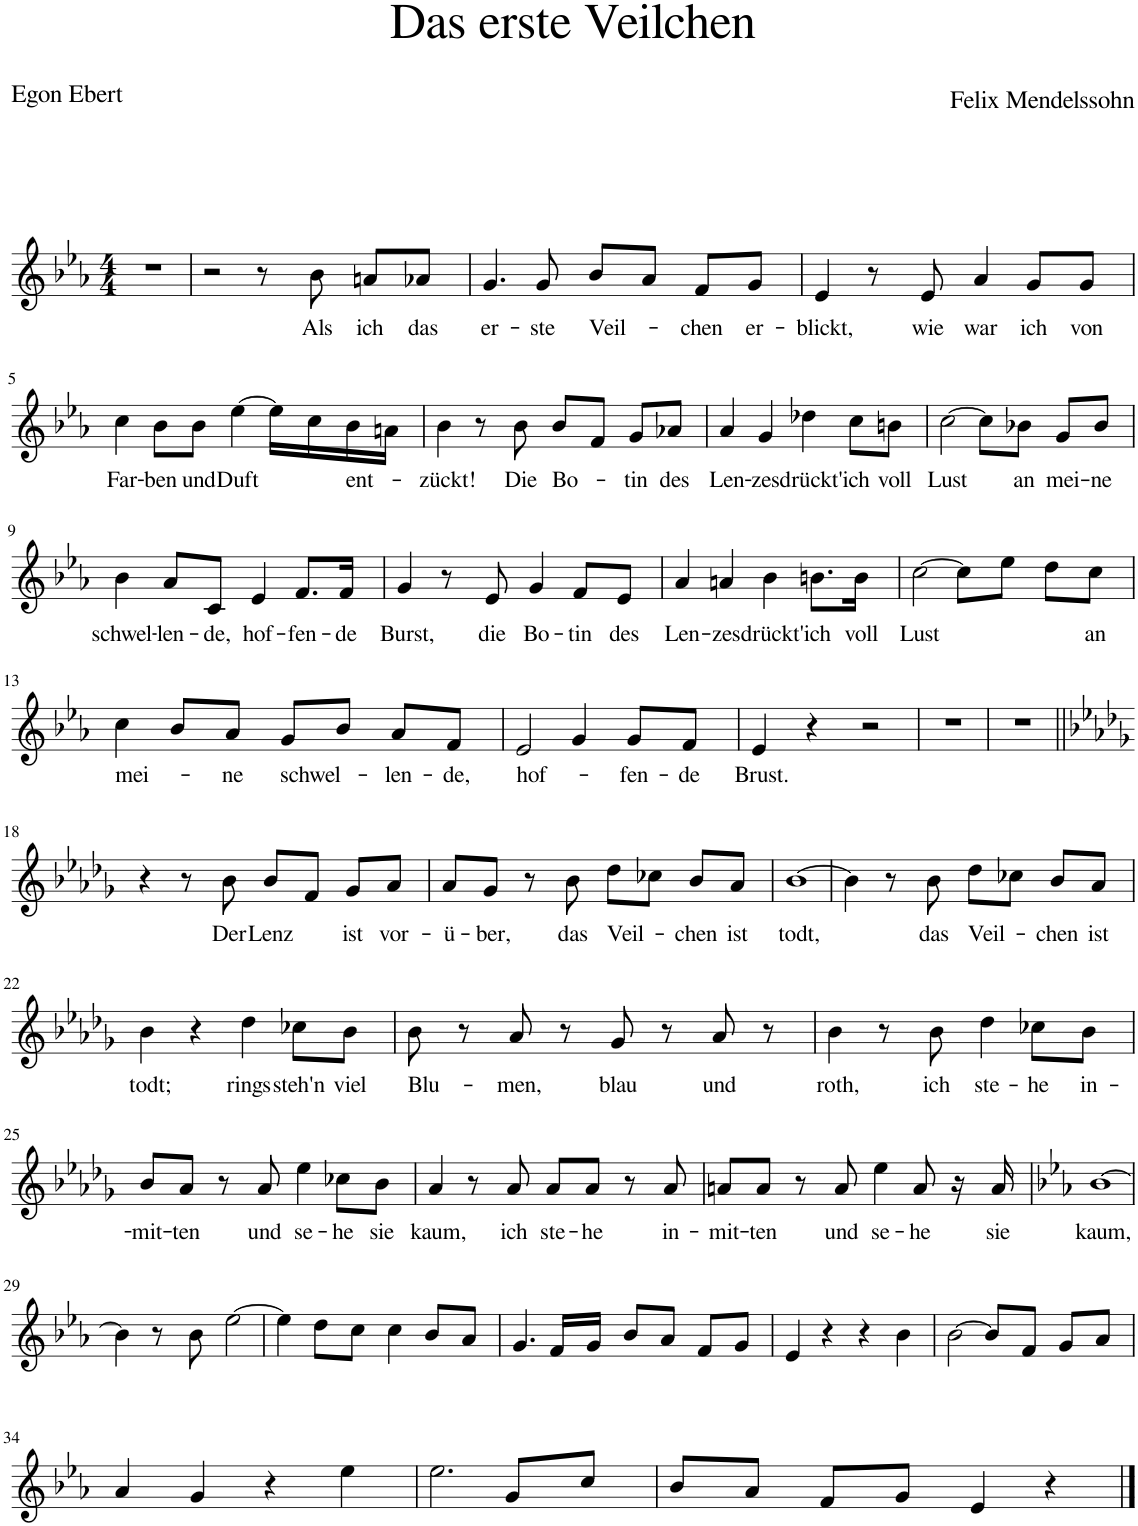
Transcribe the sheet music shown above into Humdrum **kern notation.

**kern	**text
*part1	*part1
*staff1	*staff1
*I"Piano	*
*I'Pno	*
*clefG2	*
*k[b-e-a-]	*
*M4/4	*
=1	=1
1r	.
=2	=2
2r	.
8r	.
!	!LO:LY:b
8b-\	Als
!	!LO:LY:b
8an/L	ich
!	!LO:LY:b
8a-X/J	das
=3	=3
!	!LO:LY:b
4.g/	er-
!	!LO:LY:b
8g/	-ste
!	!LO:LY:b
8b-/L	Veil-
8a-/J	.
!	!LO:LY:b
8f/L	-chen
!	!LO:LY:b
8g/J	er-
=4	=4
!	!LO:LY:b
4e-/	-blickt,
8r	.
!	!LO:LY:b
8e-/	wie
!	!LO:LY:b
4a-/	war
!	!LO:LY:b
8g/L	ich
!	!LO:LY:b
8g/J	von
!!LO:LB:g=z
=5	=5
!	!LO:LY:b
4cc\	Far-
!	!LO:LY:b
8b-\L	-ben
!	!LO:LY:b
8b-\J	und
!	!LO:LY:b
[4ee-\	Duft
16ee-\LL]	.
16cc\	.
!	!LO:LY:b
16b-\	ent-
16an\JJ	.
=6	=6
!	!LO:LY:b
4b-\	-zückt!
8r	.
!	!LO:LY:b
8b-\	Die
!	!LO:LY:b
8b-/L	Bo-
8f/J	.
!	!LO:LY:b
8g/L	-tin
!	!LO:LY:b
8a-X/J	des
=7	=7
!	!LO:LY:b
4a-/	Len-
!	!LO:LY:b
4g/	-zes
!	!LO:LY:b
4dd-X\	drückt'
!	!LO:LY:b
8cc\L	ich
!	!LO:LY:b
8bn\J	voll
=8	=8
!	!LO:LY:b
[2cc\	Lust
8cc\L]	.
!	!LO:LY:b
8b-X\J	an
!	!LO:LY:b
8g/L	mei-
!	!LO:LY:b
8b-/J	-ne
!!LO:LB:g=z
=9	=9
!	!LO:LY:b
4b-\	schwel-
!	!LO:LY:b
8a-/L	-len-
!	!LO:LY:b
8c/J	-de,
!	!LO:LY:b
4e-/	hof-
!	!LO:LY:b
8.f/L	-fen-
!	!LO:LY:b
16f/Jk	-de
=10	=10
!	!LO:LY:b
4g/	Burst,
8r	.
!	!LO:LY:b
8e-/	die
!	!LO:LY:b
4g/	Bo-
!	!LO:LY:b
8f/L	-tin
!	!LO:LY:b
8e-/J	des
=11	=11
!	!LO:LY:b
4a-/	Len-
!	!LO:LY:b
4an/	-zes
!	!LO:LY:b
4b-\	drückt'
!	!LO:LY:b
8.bn\L	ich
!	!LO:LY:b
16b\Jk	voll
=12	=12
!	!LO:LY:b
[2cc\	Lust
8cc\L]	.
8ee-\J	.
8dd\L	.
!	!LO:LY:b
8cc\J	an
!!LO:LB:g=z
=13	=13
!	!LO:LY:b
4cc\	mei-
8b-/L	.
!	!LO:LY:b
8a-/J	-ne
!	!LO:LY:b
8g/L	schwel-
8b-/J	.
!	!LO:LY:b
8a-/L	-len-
!	!LO:LY:b
8f/J	-de,
=14	=14
!	!LO:LY:b
2e-/	hof-
4g/	.
!	!LO:LY:b
8g/L	-fen-
!	!LO:LY:b
8f/J	-de
=15	=15
!	!LO:LY:b
4e-/	Brust.
4r	.
2r	.
=16	=16
1r	.
=17	=17
1r	.
!!LO:LB:g=z
=18||	=18||
*k[b-e-a-d-g-]	*
4r	.
8r	.
!	!LO:LY:b
8b-\	Der
!	!LO:LY:b
8b-/L	Lenz
8f/J	.
!	!LO:LY:b
8g-/L	ist
!	!LO:LY:b
8a-/J	vor-
=19	=19
!	!LO:LY:b
8a-/L	-ü-
!	!LO:LY:b
8g-/J	-ber,
8r	.
!	!LO:LY:b
8b-\	das
!	!LO:LY:b
8dd-\L	Veil-
8cc-X\J	.
!	!LO:LY:b
8b-/L	-chen
!	!LO:LY:b
8a-/J	ist
=20	=20
!	!LO:LY:b
[1b-	todt,
=21	=21
4b-\]	.
8r	.
!	!LO:LY:b
8b-\	das
!	!LO:LY:b
8dd-\L	Veil-
8cc-X\J	.
!	!LO:LY:b
8b-/L	-chen
!	!LO:LY:b
8a-/J	ist
!!LO:LB:g=z
=22	=22
!	!LO:LY:b
4b-\	todt;
4r	.
!	!LO:LY:b
4dd-\	rings
!	!LO:LY:b
8cc-X\L	steh'n
!	!LO:LY:b
8b-\J	viel
=23	=23
!	!LO:LY:b
8b-\	Blu-
8r	.
!	!LO:LY:b
8a-/	-men,
8r	.
!	!LO:LY:b
8g-/	blau
8r	.
!	!LO:LY:b
8a-/	und
8r	.
=24	=24
!	!LO:LY:b
4b-\	roth,
8r	.
!	!LO:LY:b
8b-\	ich
!	!LO:LY:b
4dd-\	ste-
!	!LO:LY:b
8cc-X\L	-he
!	!LO:LY:b
8b-\J	in-
!!LO:LB:g=z
=25	=25
!	!LO:LY:b
8b-/L	-mit-
!	!LO:LY:b
8a-/J	-ten
8r	.
!	!LO:LY:b
8a-/	und
!	!LO:LY:b
4ee-\	se-
!	!LO:LY:b
8cc-X\L	-he
!	!LO:LY:b
8b-\J	sie
=26	=26
!	!LO:LY:b
4a-/	kaum,
8r	.
!	!LO:LY:b
8a-/	ich
!	!LO:LY:b
8a-/L	ste-
!	!LO:LY:b
8a-/J	-he
8r	.
!	!LO:LY:b
8a-/	in-
=27	=27
!	!LO:LY:b
8an/L	-mit-
!	!LO:LY:b
8a/J	-ten
8r	.
!	!LO:LY:b
8a/	und
!	!LO:LY:b
4ee-\	se-
!	!LO:LY:b
8a/	-he
16r	.
!	!LO:LY:b
16a/	sie
=28	=28
*k[b-e-a-]	*
!	!LO:LY:b
[1b-	kaum,
!!LO:LB:g=z
=29	=29
4b-\]	.
8r	.
8b-\	.
[2ee-\	.
=30	=30
4ee-\]	.
8dd\L	.
8cc\J	.
4cc\	.
8b-/L	.
8a-/J	.
=31	=31
4.g/	.
16f/LL	.
16g/JJ	.
8b-/L	.
8a-/J	.
8f/L	.
8g/J	.
=32	=32
4e-/	.
4r	.
4r	.
4b-\	.
=33	=33
[2b-\	.
8b-/L]	.
8f/J	.
8g/L	.
8a-/J	.
!!LO:LB:g=z
=34	=34
4a-/	.
4g/	.
4r	.
4ee-\	.
=35	=35
2.ee-\	.
8g/L	.
8cc/J	.
=36	=36
8b-/L	.
8a-/J	.
8f/L	.
8g/J	.
4e-/	.
4r	.
==	==
*-	*-
